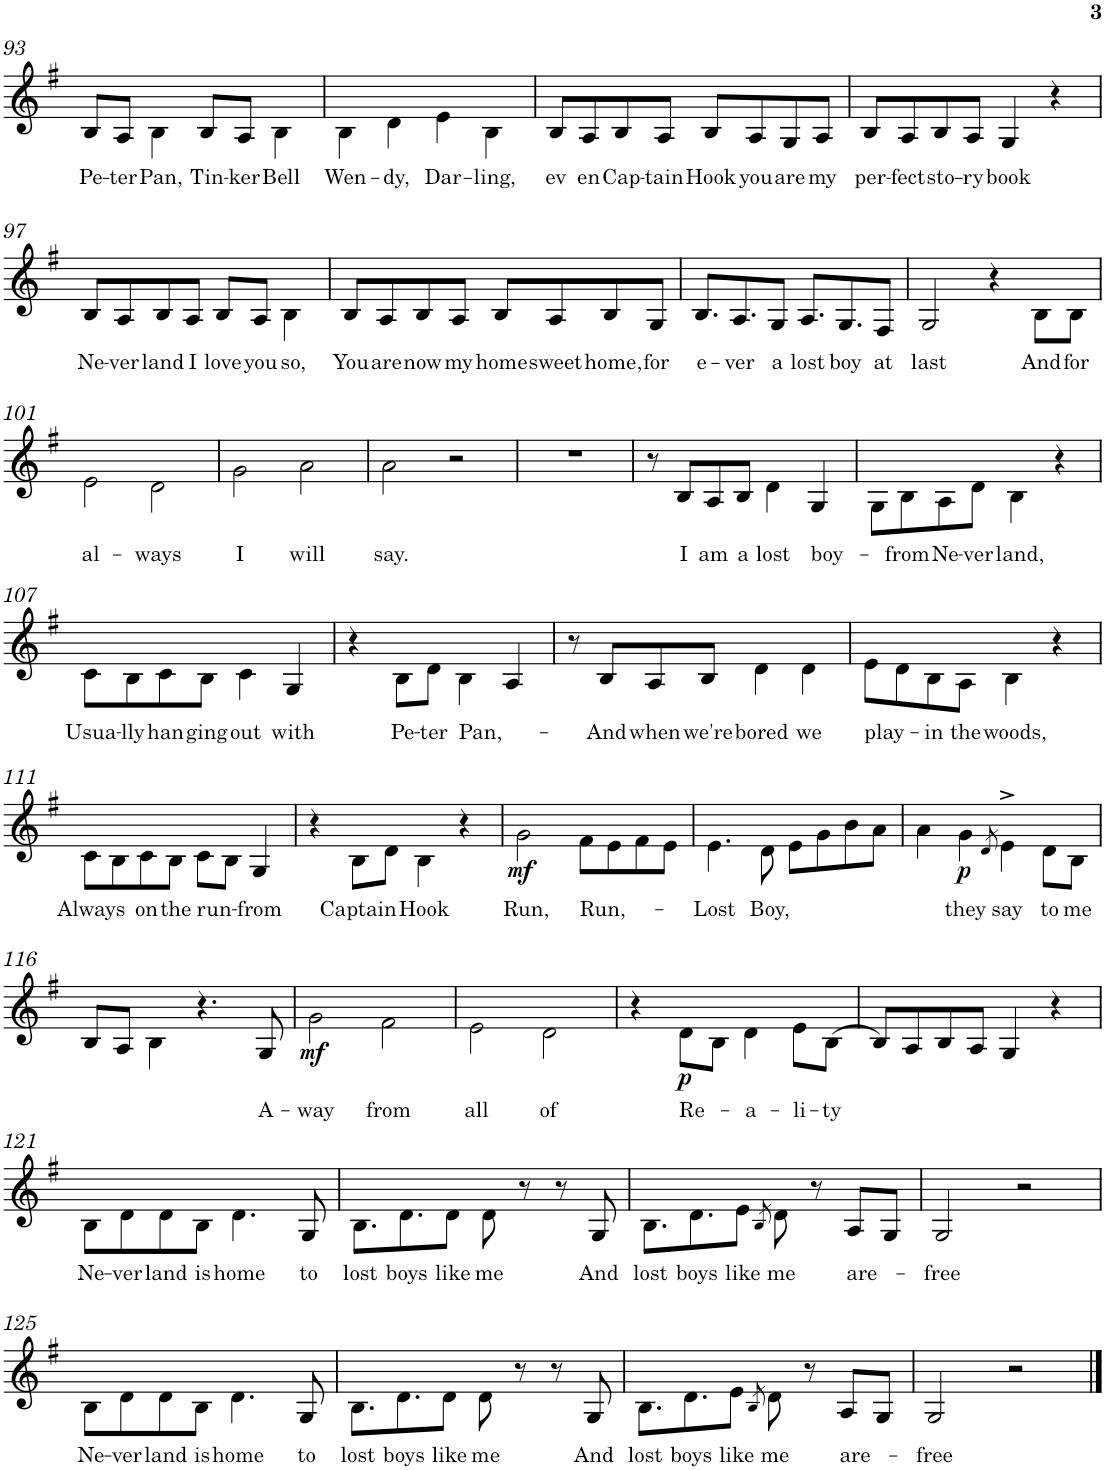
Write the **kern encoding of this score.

**kern	**text	**dynam
*part1	*part1	*part1
*staff1	*staff1	*staff1
*I"Piano	*	*
*I'Pno.	*	*
!!LO:PB:g=z
*clefG2	*	*
*k[f#]	*	*
*M2/2	*	*
*met(c|)	*	*
=93	=93	=93
!	!LO:LY:b	!
8B/L	Pe-	.
!	!LO:LY:b	!
8A/J	ter	.
!	!LO:LY:b	!
4B\	Pan,	.
!	!LO:LY:b	!
8B/L	Tin-	.
!	!LO:LY:b	!
8A/J	ker	.
!	!LO:LY:b	!
4B\	Bell	.
=94	=94	=94
!	!LO:LY:b	!
4B\	Wen-	.
!	!LO:LY:b	!
4d\	dy,	.
!	!LO:LY:b	!
4e\	Dar-	.
!	!LO:LY:b	!
4B\	ling,	.
=95	=95	=95
!	!LO:LY:b	!
8B/L	ev	.
!	!LO:LY:b	!
8A/	en	.
!	!LO:LY:b	!
8B/	Cap-	.
!	!LO:LY:b	!
8A/J	tain	.
!	!LO:LY:b	!
8B/L	Hook	.
!	!LO:LY:b	!
8A/	you	.
!	!LO:LY:b	!
8G/	are	.
!	!LO:LY:b	!
8A/J	my	.
=96	=96	=96
!	!LO:LY:b	!
8B/L	per-	.
!	!LO:LY:b	!
8A/	fect	.
!	!LO:LY:b	!
8B/	sto-	.
!	!LO:LY:b	!
8A/J	ry	.
!	!LO:LY:b	!
4G/	book	.
4r	.	.
!!LO:LB:g=z
=97	=97	=97
!	!LO:LY:b	!
8B/L	Ne-	.
!	!LO:LY:b	!
8A/	ver	.
!	!LO:LY:b	!
8B/	land	.
!	!LO:LY:b	!
8A/J	I	.
!	!LO:LY:b	!
8B/L	love	.
!	!LO:LY:b	!
8A/J	you	.
!	!LO:LY:b	!
4B\	so,	.
=98	=98	=98
!	!LO:LY:b	!
8B/L	You	.
!	!LO:LY:b	!
8A/	are	.
!	!LO:LY:b	!
8B/	now	.
!	!LO:LY:b	!
8A/J	my	.
!	!LO:LY:b	!
8B/L	home	.
!	!LO:LY:b	!
8A/	sweet	.
!	!LO:LY:b	!
8B/	home,	.
!	!LO:LY:b	!
8G/J	for	.
=99	=99	=99
!	!LO:LY:b	!
8.B/L	e-	.
!	!LO:LY:b	!
8.A/	ver	.
!	!LO:LY:b	!
8G/J	a	.
!	!LO:LY:b	!
8.A/L	lost	.
!	!LO:LY:b	!
8.G/	boy	.
!	!LO:LY:b	!
8F#/J	at	.
=100	=100	=100
!	!LO:LY:b	!
2G/	last	.
4r	.	.
!	!LO:LY:b	!
8B\L	And	.
!	!LO:LY:b	!
8B\J	for	.
!!LO:LB:g=z
=101	=101	=101
!	!LO:LY:b	!
2e\	al-	.
!	!LO:LY:b	!
2d\	ways	.
=102	=102	=102
!	!LO:LY:b	!
2g\	I	.
!	!LO:LY:b	!
2a\	will	.
=103	=103	=103
!	!LO:LY:b	!
2a\	say.	.
2r	.	.
=104	=104	=104
1r	.	.
=105	=105	=105
8r	.	.
!	!LO:LY:b	!
8B/L	I	.
!	!LO:LY:b	!
8A/	am	.
!	!LO:LY:b	!
8B/J	a	.
!	!LO:LY:b	!
4d\	lost	.
!	!LO:LY:b	!
4G/	boy-	.
=106	=106	=106
8G\L	.	.
!	!LO:LY:b	!
8B\	from	.
!	!LO:LY:b	!
8A\	Ne-	.
!	!LO:LY:b	!
8d\J	ver	.
!	!LO:LY:b	!
4B\	land,	.
4r	.	.
!!LO:LB:g=z
=107	=107	=107
!	!LO:LY:b	!
8c\L	Usua-	.
!	!LO:LY:b	!
8B\	lly	.
!	!LO:LY:b	!
8c\	han	.
!	!LO:LY:b	!
8B\J	ging	.
!	!LO:LY:b	!
4c\	out	.
!	!LO:LY:b	!
4G/	with	.
=108	=108	=108
4r	.	.
!	!LO:LY:b	!
8B\L	Pe-	.
!	!LO:LY:b	!
8d\J	ter	.
!	!LO:LY:b	!
4B\	Pan,-	.
4A/	.	.
=109	=109	=109
8r	.	.
!	!LO:LY:b	!
8B/L	And	.
!	!LO:LY:b	!
8A/	when	.
!	!LO:LY:b	!
8B/J	we're	.
!	!LO:LY:b	!
4d\	bored	.
!	!LO:LY:b	!
4d\	we	.
=110	=110	=110
!	!LO:LY:b	!
8e\L	play-	.
8d\	.	.
!	!LO:LY:b	!
8B\	in	.
!	!LO:LY:b	!
8A\J	the	.
!	!LO:LY:b	!
4B\	woods,	.
4r	.	.
!!LO:LB:g=z
=111	=111	=111
!	!LO:LY:b	!
8c\L	Always	.
8B\	.	.
!	!LO:LY:b	!
8c\	on	.
!	!LO:LY:b	!
8B\J	the	.
!	!LO:LY:b	!
8c\L	run-	.
8B\J	.	.
!	!LO:LY:b	!
4G/	from	.
=112	=112	=112
4r	.	.
!	!LO:LY:b	!
8B\L	Captain	.
8d\J	.	.
!	!LO:LY:b	!
4B\	Hook	.
4r	.	.
=113	=113	=113
!	!LO:LY:b	!LO:DY:b
2g\	Run,	mf
!	!LO:LY:b	!
8f#\L	Run,-	.
8e\	.	.
8f#\	.	.
8e\J	.	.
=114	=114	=114
!	!LO:LY:b	!
4.e\	Lost	.
!	!LO:LY:b	!
8d\	Boy,	.
8e\L	.	.
8g\	.	.
8b\	.	.
8a\J	.	.
=115	=115	=115
4a\	.	.
!	!LO:LY:b	!LO:DY:b
4g\	they	p
8qd/	.	.
!	!LO:LY:b	!
4e^\	say	.
!	!LO:LY:b	!
8d\L	to	.
!	!LO:LY:b	!
8B\J	me	.
!!LO:LB:g=z
=116	=116	=116
8B/L	.	.
8A/J	.	.
4B\	.	.
4.r	.	.
!	!LO:LY:b	!
8G/	A-	.
=117	=117	=117
!	!LO:LY:b	!LO:DY:b
2g\	-way	mf
!	!LO:LY:b	!
2f#\	from	.
=118	=118	=118
!	!LO:LY:b	!
2e\	all	.
!	!LO:LY:b	!
2d\	of	.
=119	=119	=119
4r	.	.
!	!LO:LY:b	!LO:DY:b
8d\L	Re-	p
8B\J	.	.
!	!LO:LY:b	!
4d\	a-	.
!	!LO:LY:b	!
8e\L	li-	.
!	!LO:LY:b	!
(>8B\J	ty	.
=120	=120	=120
8B/L)	.	.
8A/	.	.
8B/	.	.
8A/J	.	.
4G/	.	.
4r	.	.
!!LO:LB:g=z
=121	=121	=121
!	!LO:LY:b	!
8B\L	Ne-	.
!	!LO:LY:b	!
8d\	ver	.
!	!LO:LY:b	!
8d\	land	.
!	!LO:LY:b	!
8B\J	is	.
!	!LO:LY:b	!
4.d\	home	.
!	!LO:LY:b	!
8G/	to	.
=122	=122	=122
!	!LO:LY:b	!
8.B\L	lost	.
!	!LO:LY:b	!
8.d\	boys	.
!	!LO:LY:b	!
8d\J	like	.
!	!LO:LY:b	!
8d\	me	.
8r	.	.
8r	.	.
!	!LO:LY:b	!
8G/	And	.
=123	=123	=123
!	!LO:LY:b	!
8.B\L	lost	.
!	!LO:LY:b	!
8.d\	boys	.
!	!LO:LY:b	!
8e\J	like	.
8qB/	.	.
!	!LO:LY:b	!
8d\	me	.
8r	.	.
!	!LO:LY:b	!
8A/L	are-	.
8G/J	.	.
=124	=124	=124
!	!LO:LY:b	!
2G/	free	.
2r	.	.
!!LO:LB:g=z
=125	=125	=125
!	!LO:LY:b	!
8B\L	Ne-	.
!	!LO:LY:b	!
8d\	ver	.
!	!LO:LY:b	!
8d\	land	.
!	!LO:LY:b	!
8B\J	is	.
!	!LO:LY:b	!
4.d\	home	.
!	!LO:LY:b	!
8G/	to	.
=126	=126	=126
!	!LO:LY:b	!
8.B\L	lost	.
!	!LO:LY:b	!
8.d\	boys	.
!	!LO:LY:b	!
8d\J	like	.
!	!LO:LY:b	!
8d\	me	.
8r	.	.
8r	.	.
!	!LO:LY:b	!
8G/	And	.
=127	=127	=127
!	!LO:LY:b	!
8.B\L	lost	.
!	!LO:LY:b	!
8.d\	boys	.
!	!LO:LY:b	!
8e\J	like	.
8qB/	.	.
!	!LO:LY:b	!
8d\	me	.
8r	.	.
!	!LO:LY:b	!
8A/L	are-	.
8G/J	.	.
=128	=128	=128
!	!LO:LY:b	!
2G/	free	.
2r	.	.
==	==	==
*-	*-	*-
